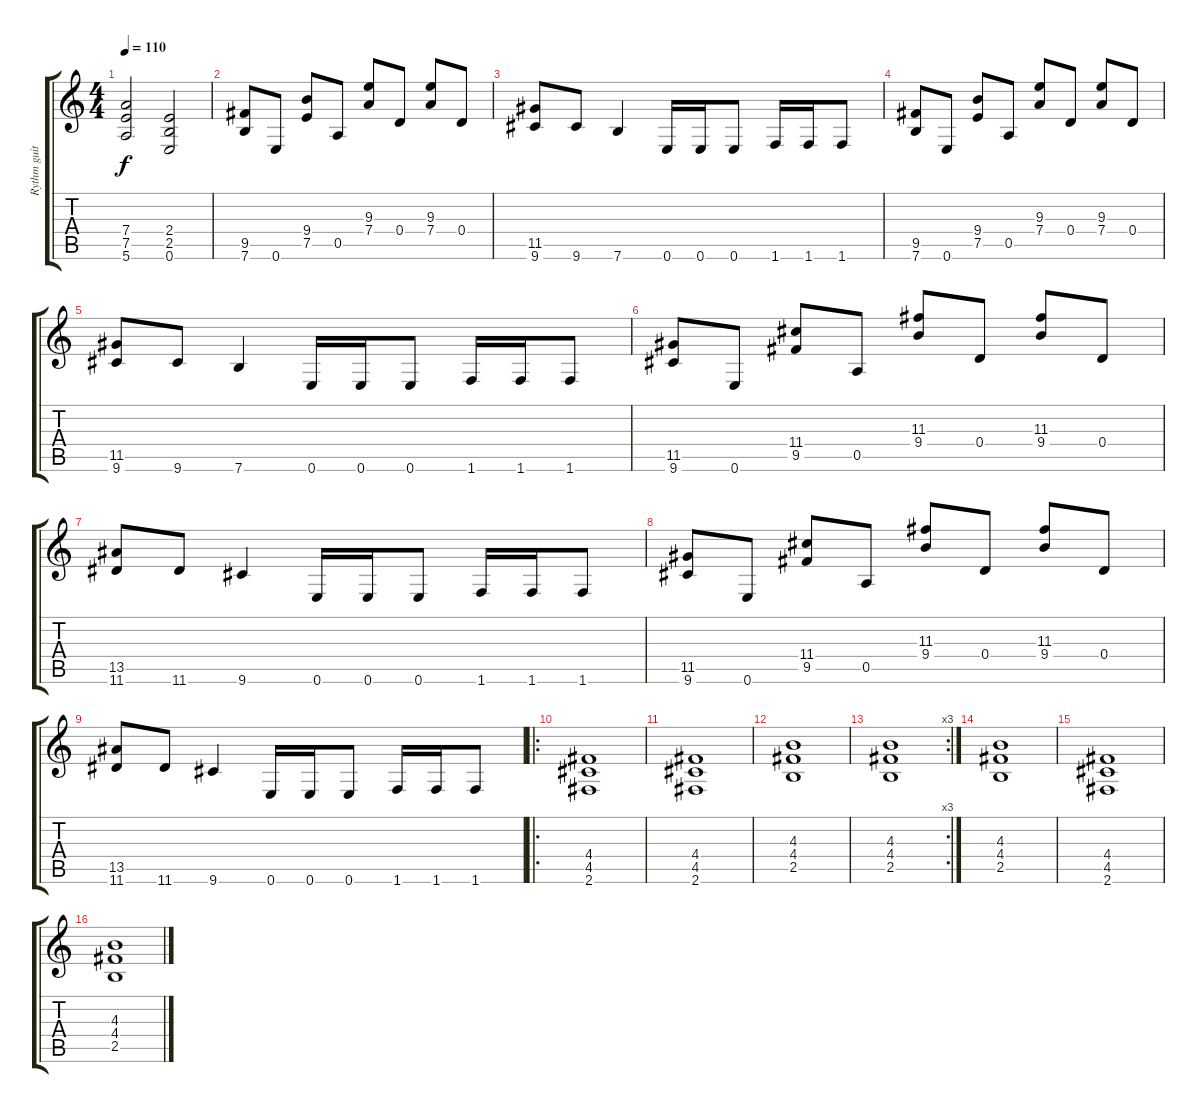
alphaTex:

\track ("Rythm guitar" "Rythm guit") {instrument distortionguitar}
\staff {score tabs}
\tuning (E4 B3 G3 D3 A2 E2) {hide}
\ts (4 4)
\tempo 110
\clef g2
\ks c
(7.4 7.5 5.6).2{dy f} (2.4 2.5 0.6).2 |
(9.5 7.6).8 0.6.8 (9.4 7.5).8 0.5.8 (9.3 7.4).8 0.4.8 (9.3 7.4).8 0.4.8 |
(11.5 9.6).8 9.6.8 7.6.4 0.6.16 0.6.16 0.6.8 1.6.16 1.6.16 1.6.8 |
(9.5 7.6).8 0.6.8 (9.4 7.5).8 0.5.8 (9.3 7.4).8 0.4.8 (9.3 7.4).8 0.4.8 |
(11.5 9.6).8 9.6.8 7.6.4 0.6.16 0.6.16 0.6.8 1.6.16 1.6.16 1.6.8 |
(11.5 9.6).8 0.6.8 (11.4 9.5).8 0.5.8 (11.3 9.4).8 0.4.8 (11.3 9.4).8 0.4.8 |
(13.5 11.6).8 11.6.8 9.6.4 0.6.16 0.6.16 0.6.8 1.6.16 1.6.16 1.6.8 |
(11.5 9.6).8 0.6.8 (11.4 9.5).8 0.5.8 (11.3 9.4).8 0.4.8 (11.3 9.4).8 0.4.8 |
(13.5 11.6).8 11.6.8 9.6.4 0.6.16 0.6.16 0.6.8 1.6.16 1.6.16 1.6.8 |
\ro
(4.4 4.5 2.6).1 |
(4.4 4.5 2.6).1 |
(4.3 4.4 2.5).1 |
\rc 3
(4.3 4.4 2.5).1 |
(4.3 4.4 2.5).1 |
(4.4 4.5 2.6).1 |
(4.3 4.4 2.5).1
